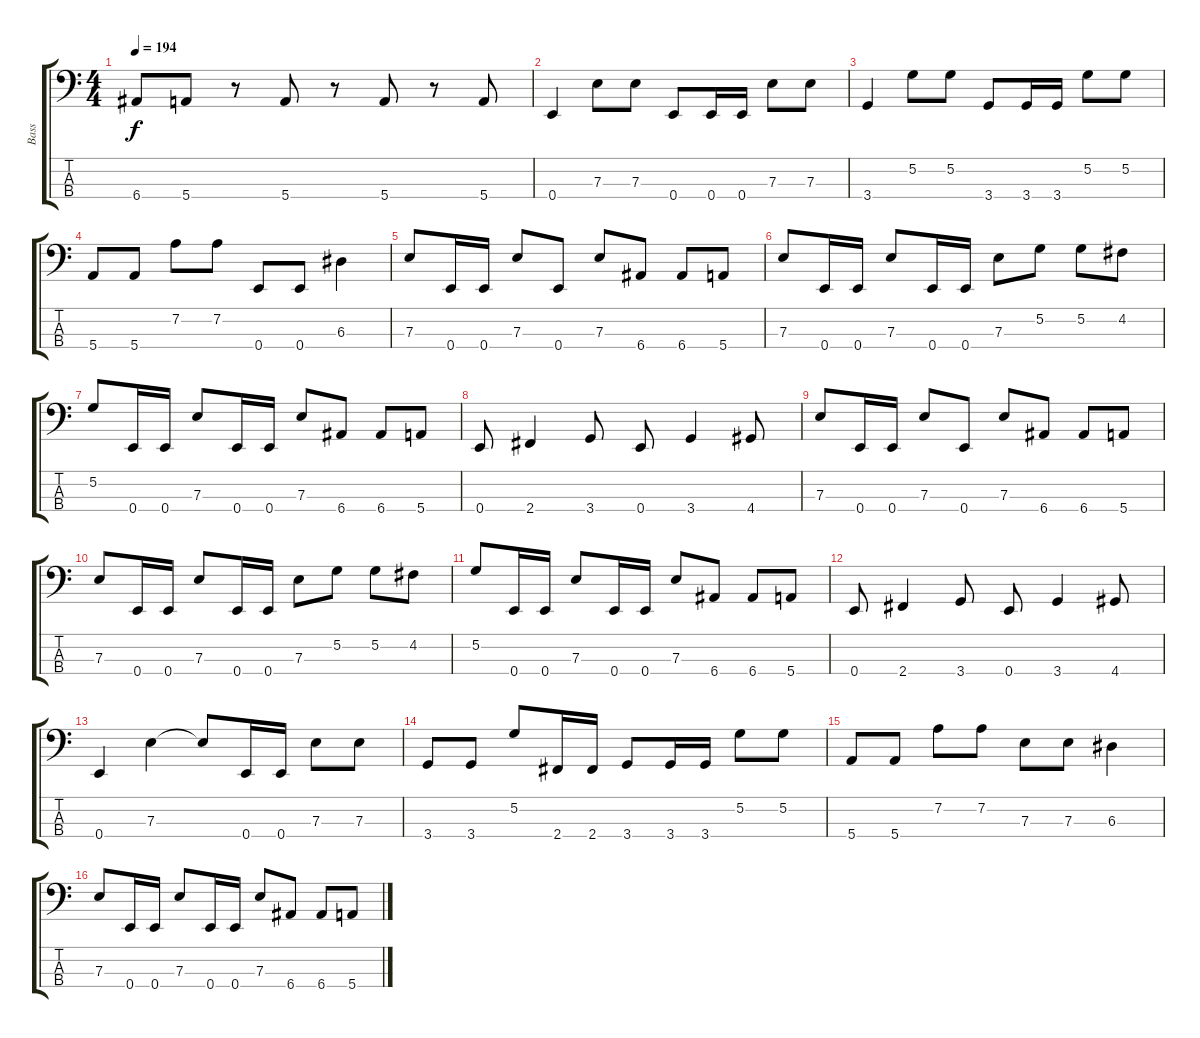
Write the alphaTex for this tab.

\track ("Bass" "Bass") {instrument electricbassfinger}
\staff {score tabs}
\tuning (G2 D2 A1 E1) {hide}
\ts (4 4)
\tempo 194
\clef f4
\ks c
6.4.8{dy f} 5.4.8 r.8 5.4.8 r.8 5.4.8 r.8 5.4.8 |
0.4.4 7.3.8 7.3.8 0.4.8 0.4.16 0.4.16 7.3.8 7.3.8 |
3.4.4 5.2.8 5.2.8 3.4.8 3.4.16 3.4.16 5.2.8 5.2.8 |
5.4.8 5.4.8 7.2.8 7.2.8 0.4.8 0.4.8 6.3.4 |
7.3.8 0.4.16 0.4.16 7.3.8 0.4.8 7.3.8 6.4.8 6.4.8 5.4.8 |
7.3.8 0.4.16 0.4.16 7.3.8 0.4.16 0.4.16 7.3.8 5.2.8 5.2.8 4.2.8 |
5.2.8 0.4.16 0.4.16 7.3.8 0.4.16 0.4.16 7.3.8 6.4.8 6.4.8 5.4.8 |
0.4.8 2.4.4 3.4.8 0.4.8 3.4.4 4.4.8 |
7.3.8 0.4.16 0.4.16 7.3.8 0.4.8 7.3.8 6.4.8 6.4.8 5.4.8 |
7.3.8 0.4.16 0.4.16 7.3.8 0.4.16 0.4.16 7.3.8 5.2.8 5.2.8 4.2.8 |
5.2.8 0.4.16 0.4.16 7.3.8 0.4.16 0.4.16 7.3.8 6.4.8 6.4.8 5.4.8 |
0.4.8 2.4.4 3.4.8 0.4.8 3.4.4 4.4.8 |
0.4.4 7.3.4 7.3{t}.8 0.4.16 0.4.16 7.3.8 7.3.8 |
3.4.8 3.4.8 5.2.8 2.4.16 2.4.16 3.4.8 3.4.16 3.4.16 5.2.8 5.2.8 |
5.4.8 5.4.8 7.2.8 7.2.8 7.3.8 7.3.8 6.3.4 |
7.3.8 0.4.16 0.4.16 7.3.8 0.4.16 0.4.16 7.3.8 6.4.8 6.4.8 5.4.8
